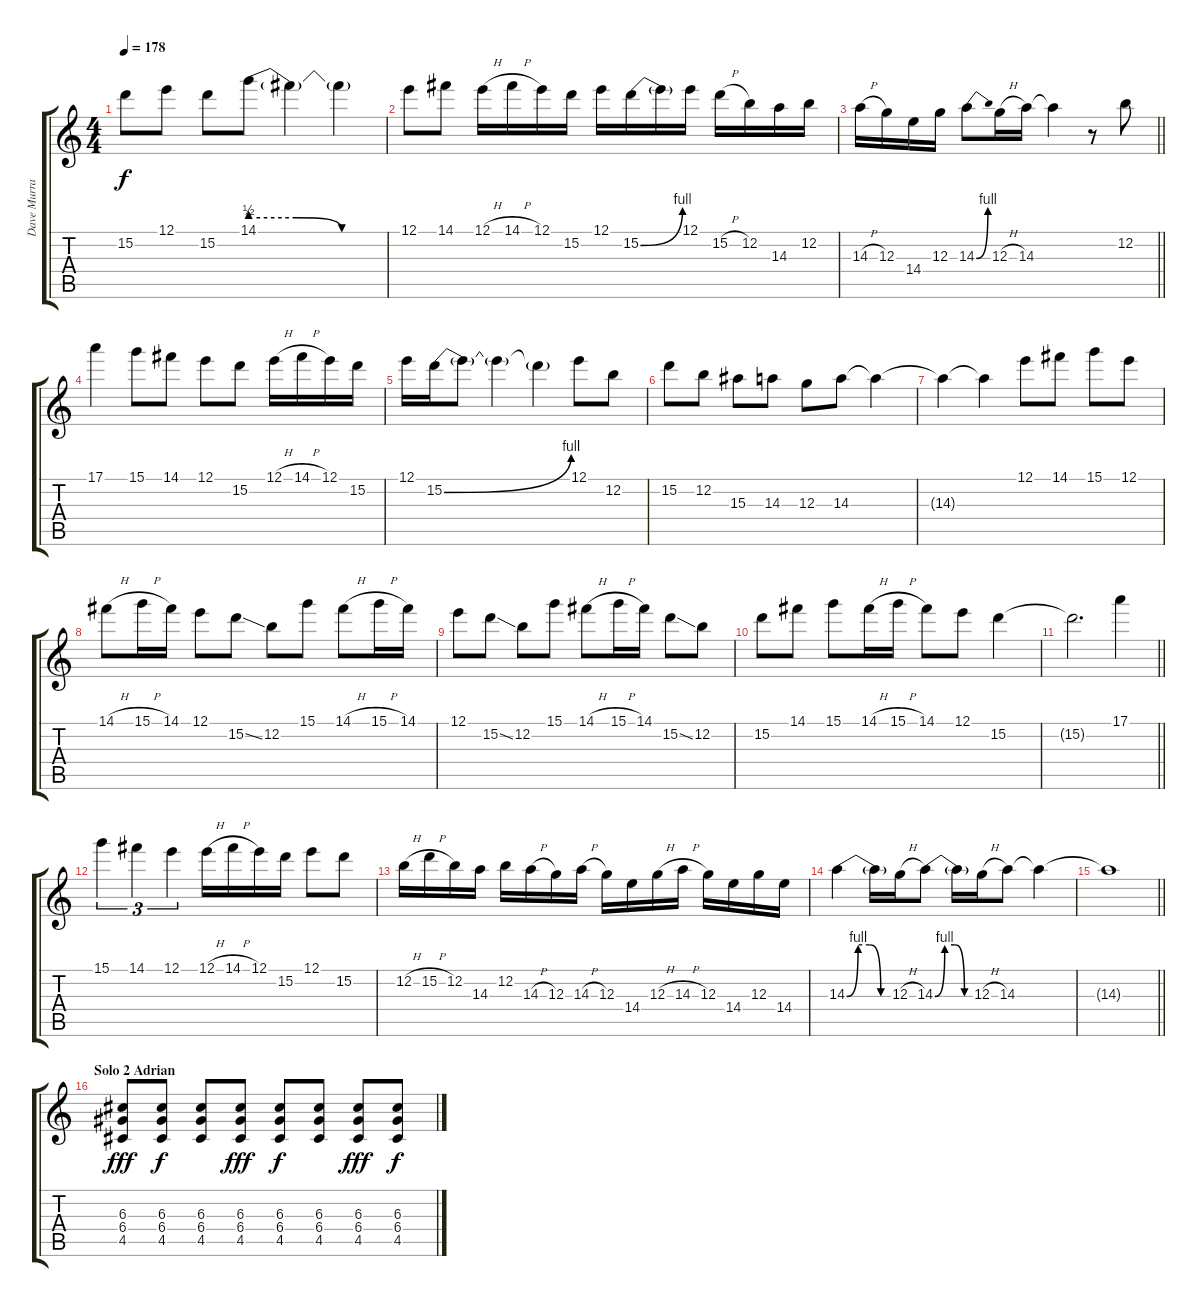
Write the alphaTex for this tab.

\track ("Dave Murray" "Dave Murra") {instrument distortionguitar}
\staff {score tabs}
\tuning (E4 B3 G3 D3 A2 E2) {hide}
\ts (4 4)
\tempo 178
\clef g2
\ks c
15.2{t}.8{dy f} 12.1.8 15.2.8 14.1{be (custom 0 2 20 2 40 0 60 0)}.8 14.1{t}.4 14.1{t}.4 |
12.1.8 14.1.8 12.1{h}.16 14.1{h}.16 12.1.16 15.2.16 12.1.16 15.2{be (bend 0 0 60 4)}.16 15.2{t}.16 12.1.16 15.2{h}.16 12.2.16 14.3.16 12.2.16 |
\barLineRight lightlight
14.3{h}.16 12.3.16 14.4.16 12.3.16 14.3{be (bend 0 0 60 4)}.8 12.3{h}.16 14.3.16 14.3{t}.4 r.8 12.2.8 |
17.1.4 15.1.8 14.1.8 12.1.8 15.2.8 12.1{h}.16 14.1{h}.16 12.1.16 15.2.16 |
12.1.16 15.2{be (bend 0 0 60 4)}.16 15.2{t}.8 15.2{t}.4 15.2{t}.4 12.1.8 12.2.8 |
15.2.8 12.2.8 15.3.8 14.3.8 12.3.8 14.3.8 14.3{t}.4 |
14.3{t}.4 14.3{t}.4 12.1.8 14.1.8 15.1.8 12.1.8 |
14.1{h}.8 15.1{h}.16 14.1.16 12.1.8 15.2{ss}.8 12.2.8 15.1.8 14.1{h}.8 15.1{h}.16 14.1.16 |
12.1.8 15.2{ss}.8 12.2.8 15.1.8 14.1{h}.8 15.1{h}.16 14.1.16 15.2{ss}.8 12.2.8 |
15.2.8 14.1.8 15.1.8 14.1{h}.16 15.1{h}.16 14.1.8 12.1.8 15.2.4 |
\barLineRight lightlight
15.2{t}.2{d} 17.1.4 |
15.1.4{tu (3 2)} 14.1.4{tu (3 2)} 12.1.4{tu (3 2)} 12.1{h}.16 14.1{h}.16 12.1.16 15.2.16 12.1.8 15.2.8 |
12.2{h}.16 15.2{h}.16 12.2.16 14.3.16 12.2.16 14.3{h}.16 12.3.16 14.3{h}.16 12.3.16 14.4.16 12.3{h}.16 14.3{h}.16 12.3.16 14.4.16 12.3.16 14.4.16 |
14.3{be (custom 0 0 15 4 30 4 45 0 60 0)}.4 14.3{t}.16 12.3{h}.16 14.3{be (custom 0 0 15 4 30 4 45 0 60 0)}.8 14.3{t}.16 12.3{h}.16 14.3.8 14.3{t}.4 |
\barLineRight lightlight
14.3{t}.1 |
\section ("" "Solo 2 Adrian")
(6.3 6.4 4.5).8{dy fff volume 10} (6.3 6.4 4.5).8{dy f} (6.3 6.4 4.5).8 (6.3 6.4 4.5).8{dy fff} (6.3 6.4 4.5).8{dy f} (6.3 6.4 4.5).8 (6.3 6.4 4.5).8{dy fff} (6.3 6.4 4.5).8{dy f}
